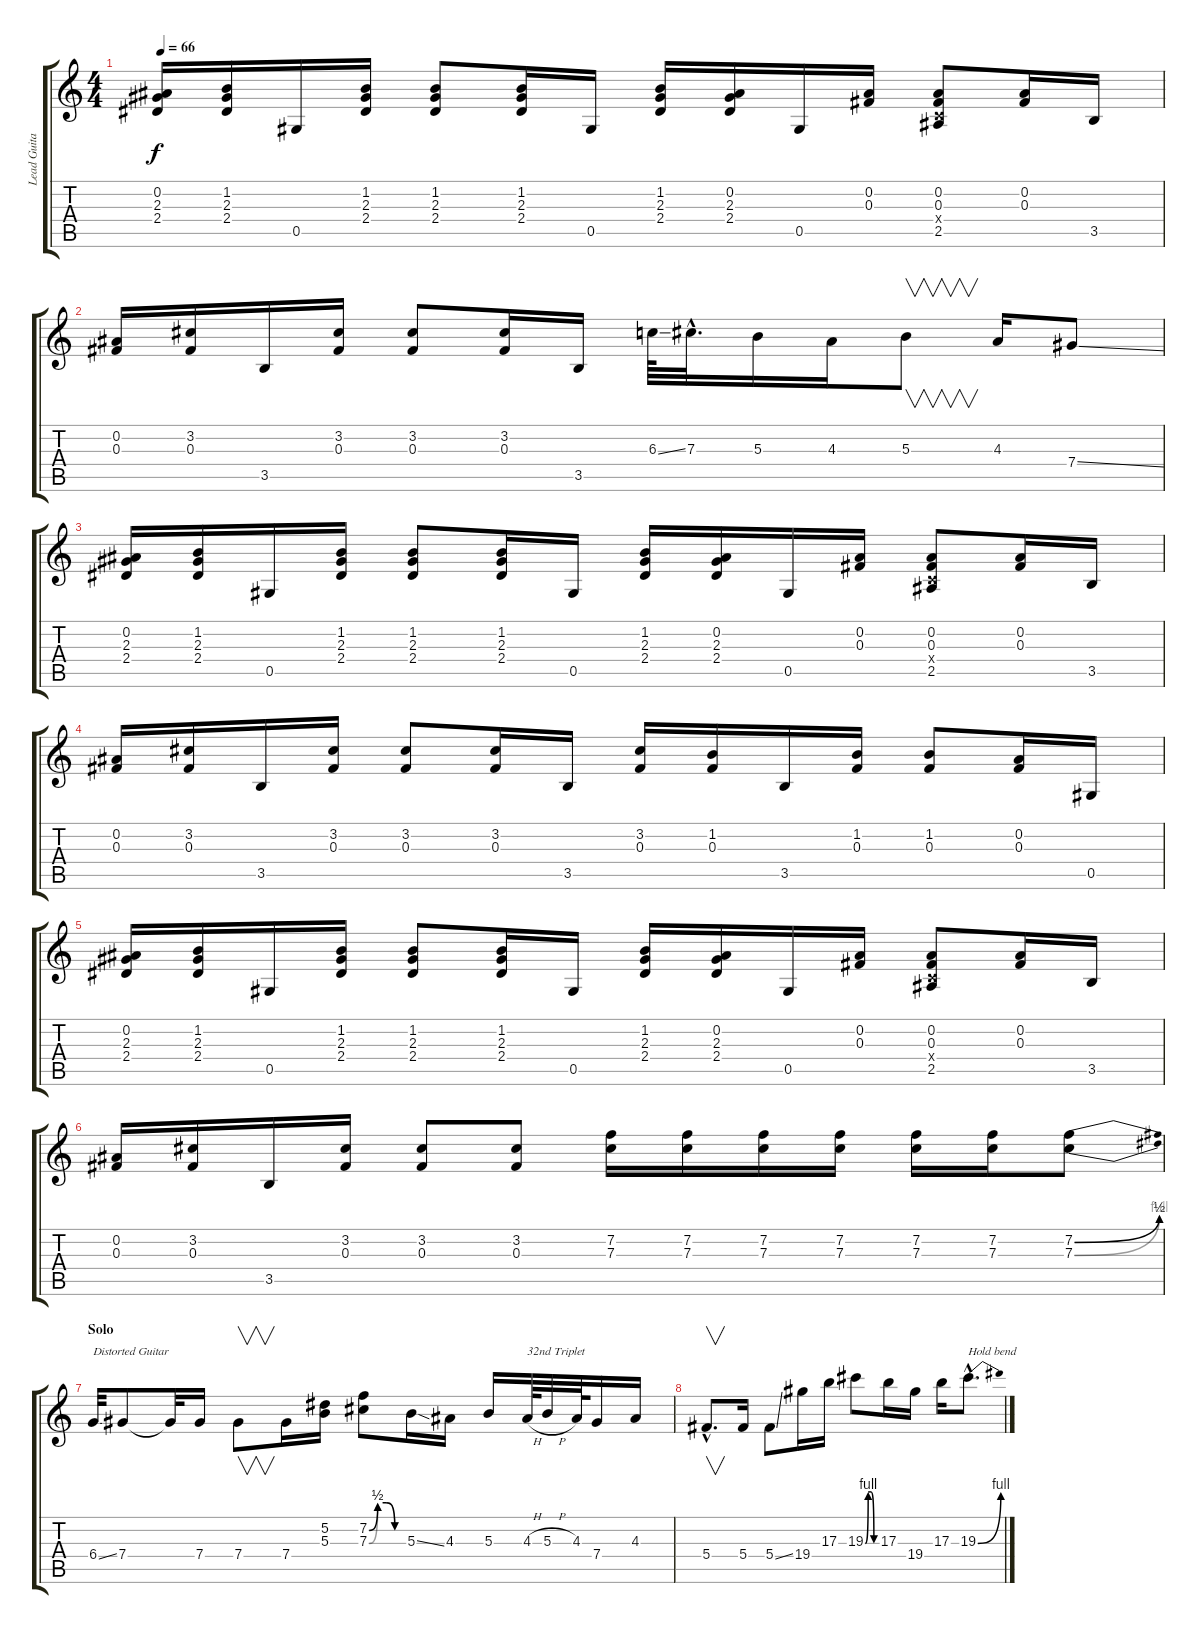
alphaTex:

\track ("Lead Guitar (Kirk)" "Lead Guita") {instrument overdrivenguitar}
\staff {score tabs}
\tuning (Eb4 Bb3 Gb3 Db3 Ab2 Eb2) {hide}
\ts (4 4)
\tempo 66
\clef g2
\ks c
(0.2 2.3 2.4).16{dy f} (1.2 2.3 2.4).16 0.5.16 (1.2 2.3 2.4).16 (1.2 2.3 2.4).8 (1.2 2.3 2.4).16 0.5.16 (1.2 2.3 2.4).16 (0.2 2.3 2.4).16 0.5.16 (0.2 0.3).16 (0.2 0.3 -1.4{x} 2.5).8 (0.2 0.3).16 3.5.16 |
(0.2 0.3).16 (3.2 0.3).16 3.5.16 (3.2 0.3).16 (3.2 0.3).8 (3.2 0.3).16 3.5.16 6.3{ss}.64 7.3{hac}.32{d} 5.3.16 4.3.16 5.3.8{v} 4.3.16 7.4{ss}.8 |
(0.2 2.3 2.4).16 (1.2 2.3 2.4).16 0.5.16 (1.2 2.3 2.4).16 (1.2 2.3 2.4).8 (1.2 2.3 2.4).16 0.5.16 (1.2 2.3 2.4).16 (0.2 2.3 2.4).16 0.5.16 (0.2 0.3).16 (0.2 0.3 -1.4{x} 2.5).8 (0.2 0.3).16 3.5.16 |
(0.2 0.3).16 (3.2 0.3).16 3.5.16 (3.2 0.3).16 (3.2 0.3).8 (3.2 0.3).16 3.5.16 (3.2 0.3).16 (1.2 0.3).16 3.5.16 (1.2 0.3).16 (1.2 0.3).8 (0.2 0.3).16 0.5.16 |
(0.2 2.3 2.4).16 (1.2 2.3 2.4).16 0.5.16 (1.2 2.3 2.4).16 (1.2 2.3 2.4).8 (1.2 2.3 2.4).16 0.5.16 (1.2 2.3 2.4).16 (0.2 2.3 2.4).16 0.5.16 (0.2 0.3).16 (0.2 0.3 -1.4{x} 2.5).8 (0.2 0.3).16 3.5.16 |
(0.2 0.3).16 (3.2 0.3).16 3.5.16 (3.2 0.3).16 (3.2 0.3).8 (3.2 0.3).8 (7.2 7.3).16 (7.2 7.3).16 (7.2 7.3).16 (7.2 7.3).16 (7.2 7.3).16 (7.2 7.3).16 (7.2{be (bend 0 0 60 2)} 7.3{be (bend 0 0 60 4)}).8 |
\section ("" "Solo")
6.4{ss}.32{txt "Distorted Guitar" instrument distortionguitar} 7.4.8 7.4{t}.32 7.4.16 7.4.8{v} 7.4.16 (5.2 5.3).16 (7.2{be (custom 0 0 15 2 30 2 45 0 60 0)} 7.3{be (custom 0 0 15 2 30 2 45 0 60 0)}).8 5.3{ss}.16 4.3.16 5.3.16 4.3{h}.64{txt "32nd Triplet"} 5.3{h}.32 4.3.64 7.4.16 4.3.16 |
5.4{hac}.8{v d} 5.4.16 5.4{ss}.8 19.4.16 17.3.16 19.3{be (custom 0 0 15 4 30 4 45 0 60 0)}.8 17.3.16 19.4.16 17.3.16 19.3{be (bend 0 0 60 4) hac}.8{d txt "Hold bend"}
